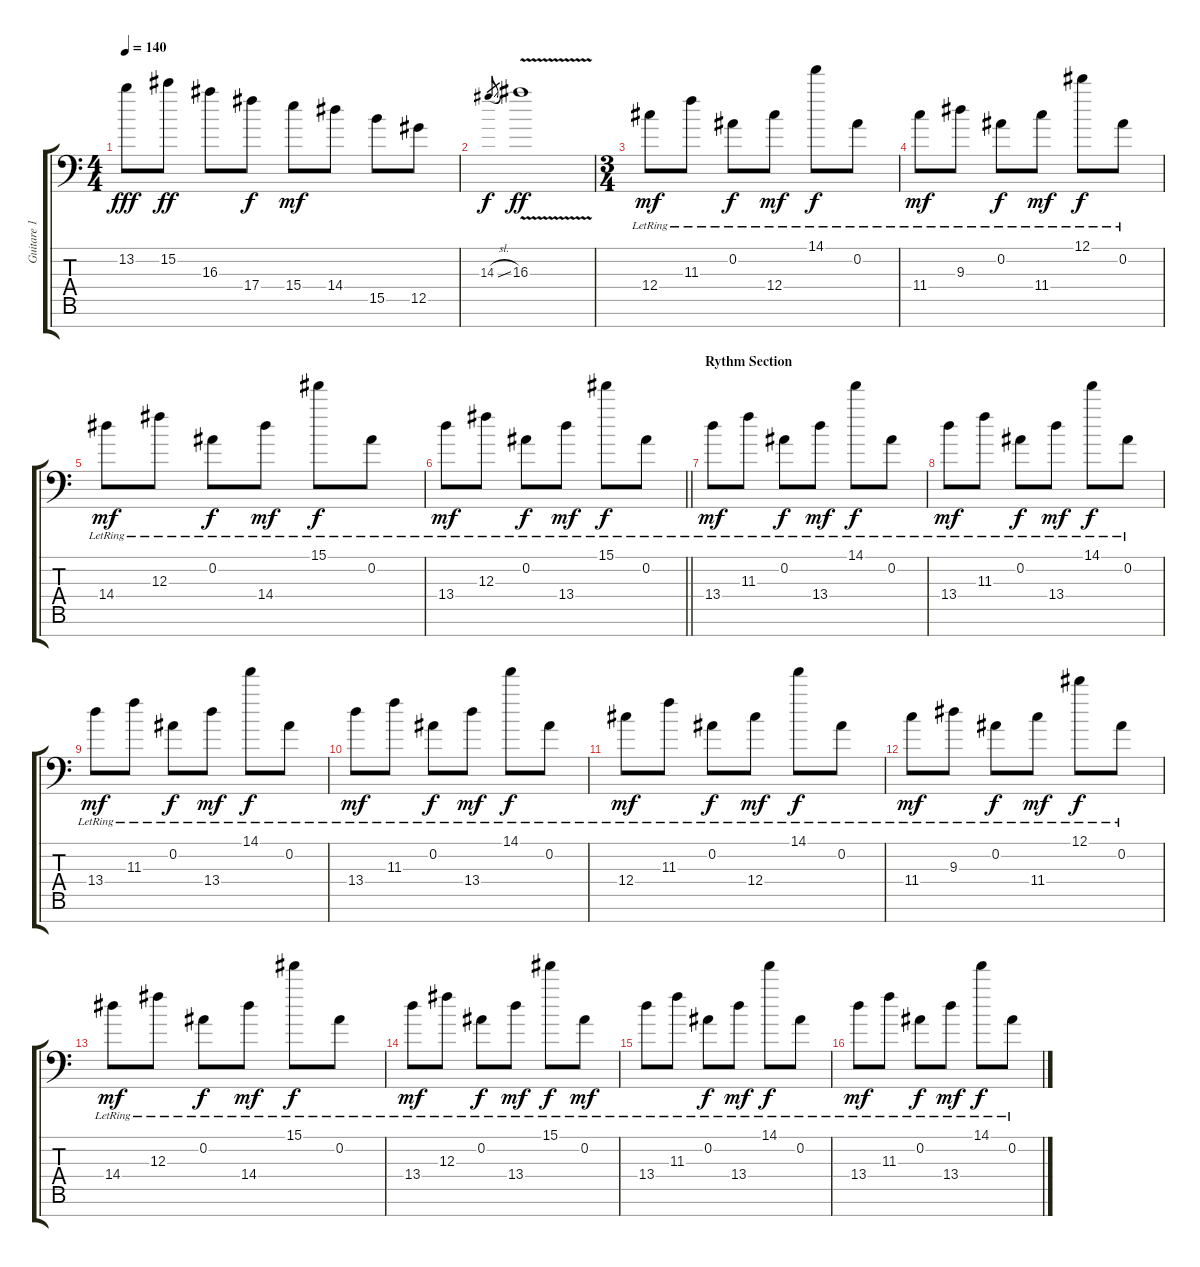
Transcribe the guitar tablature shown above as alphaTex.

\track ("Guitare 1" "Guitare 1") {instrument electricguitarjazz}
\staff {score tabs}
\tuning (Eb4 Bb3 Gb3 Db3 Ab2 Db2 Bb1) {hide}
\ts (4 4)
\tempo 140
\clef f4
\ks c
13.2.8{dy fff} 15.2.8{dy ff} 16.3.8 17.4.8{dy f} 15.4.8{dy mf} 14.4.8 15.5.8 12.5.8 |
14.3{sl}.8{gr dy f} 16.3{v}.1{dy ff} |
\ts (3 4)
12.4{lr}.8{dy mf volume 13 instrument electricguitarjazz} 11.3{lr}.8 0.2{lr}.8{dy f} 12.4{lr}.8{dy mf} 14.1{lr}.8{dy f} 0.2{lr}.8 |
11.4{lr}.8{dy mf} 9.3{lr}.8 0.2{lr}.8{dy f} 11.4{lr}.8{dy mf} 12.1{lr}.8{dy f} 0.2{lr}.8 |
14.4{lr}.8{dy mf} 12.3{lr}.8 0.2{lr}.8{dy f} 14.4{lr}.8{dy mf} 15.1{lr}.8{dy f} 0.2{lr}.8 |
\barLineRight lightlight
13.4{lr}.8{dy mf} 12.3{lr}.8 0.2{lr}.8{dy f} 13.4{lr}.8{dy mf} 15.1{lr}.8{dy f} 0.2{lr}.8 |
\section ("" "Rythm Section")
13.4{lr}.8{dy mf} 11.3{lr}.8 0.2{lr}.8{dy f} 13.4{lr}.8{dy mf} 14.1{lr}.8{dy f} 0.2{lr}.8 |
13.4{lr}.8{dy mf} 11.3{lr}.8 0.2{lr}.8{dy f} 13.4{lr}.8{dy mf} 14.1{lr}.8{dy f} 0.2{lr}.8 |
13.4{lr}.8{dy mf} 11.3{lr}.8 0.2{lr}.8{dy f} 13.4{lr}.8{dy mf} 14.1{lr}.8{dy f} 0.2{lr}.8 |
13.4{lr}.8{dy mf} 11.3{lr}.8 0.2{lr}.8{dy f} 13.4{lr}.8{dy mf} 14.1{lr}.8{dy f} 0.2{lr}.8 |
12.4{lr}.8{dy mf} 11.3{lr}.8 0.2{lr}.8{dy f} 12.4{lr}.8{dy mf} 14.1{lr}.8{dy f} 0.2{lr}.8 |
11.4{lr}.8{dy mf} 9.3{lr}.8 0.2{lr}.8{dy f} 11.4{lr}.8{dy mf} 12.1{lr}.8{dy f} 0.2{lr}.8 |
14.4{lr}.8{dy mf} 12.3{lr}.8 0.2{lr}.8{dy f} 14.4{lr}.8{dy mf} 15.1{lr}.8{dy f} 0.2{lr}.8 |
13.4{lr}.8{dy mf} 12.3{lr}.8 0.2{lr}.8{dy f} 13.4{lr}.8{dy mf} 15.1{lr}.8{dy f} 0.2{lr}.8{dy mf} |
13.4{lr}.8 11.3{lr}.8 0.2{lr}.8{dy f} 13.4{lr}.8{dy mf} 14.1{lr}.8{dy f} 0.2{lr}.8 |
13.4{lr}.8{dy mf} 11.3{lr}.8 0.2{lr}.8{dy f} 13.4{lr}.8{dy mf} 14.1{lr}.8{dy f} 0.2{lr}.8
